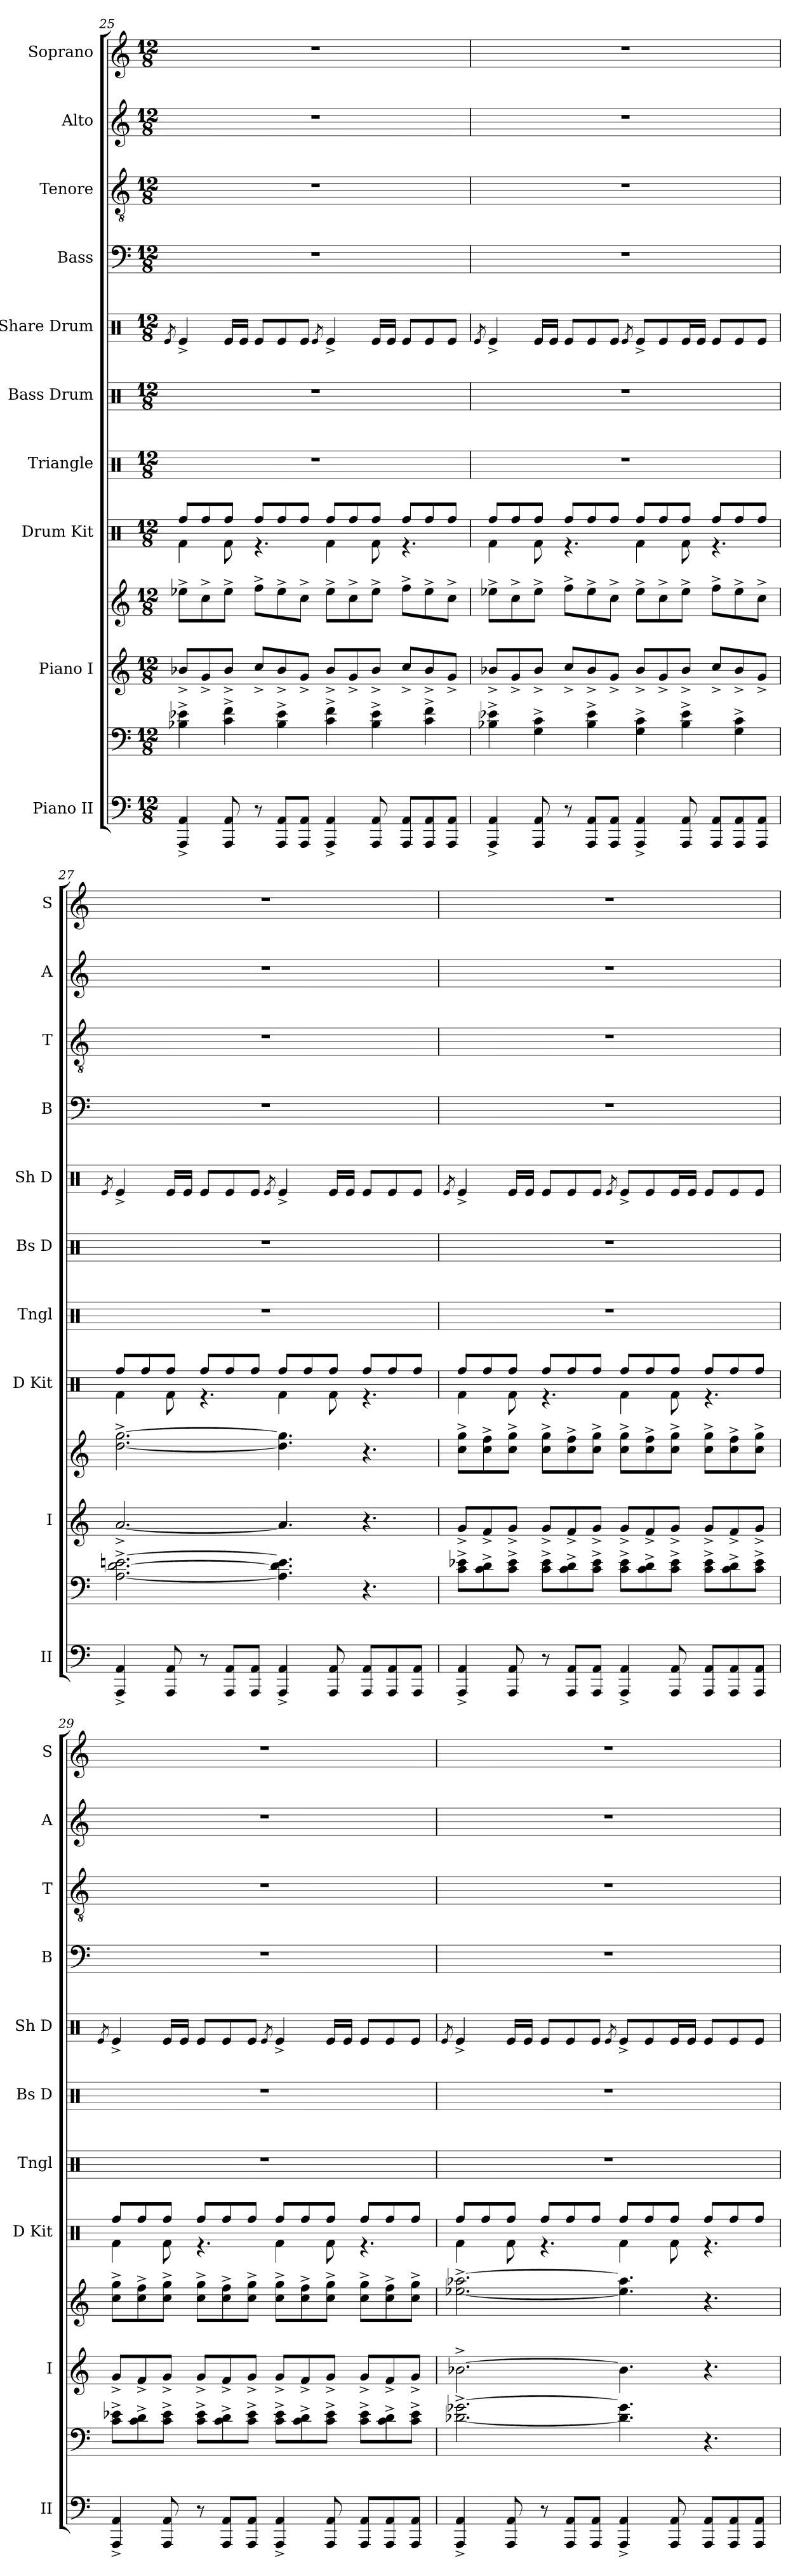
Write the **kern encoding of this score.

**kern	**kern	**kern	**kern	**kern	**kern	**kern	**kern	**kern	**kern	**kern	**kern
*part10	*part10	*part9	*part9	*part8	*part7	*part6	*part5	*part4	*part3	*part2	*part1
*staff12	*staff11	*staff10	*staff9	*staff8	*staff7	*staff6	*staff5	*staff4	*staff3	*staff2	*staff1
*I"Piano II	*	*I"Piano I	*	*I"Drum Kit	*I"Triangle	*I"Bass Drum	*I"Share Drum	*I"Bass	*I"Tenore	*I"Alto	*I"Soprano
*I'II	*	*I'I	*	*I'D Kit	*I'Tngl	*I'Bs D	*I'Sh D	*I'B	*I'T	*I'A	*I'S
!!LO:LB:g=z
*clefF4	*clefF4	*clefG2	*clefG2	*clefX	*clefX	*clefX	*clefX	*clefF4	*clefGv2	*clefG2	*clefG2
*k[]	*k[]	*k[]	*k[]	*k[]	*k[]	*k[]	*k[]	*k[]	*k[]	*k[]	*k[]
*M12/8	*M12/8	*M12/8	*M12/8	*M12/8	*M12/8	*M12/8	*M12/8	*M12/8	*M12/8	*M12/8	*M12/8
=25	=25	=25	=25	=25	=25	=25	=25	=25	=25	=25	=25
.	.	.	.	.	.	.	8qRe/	.	.	.	.
*	*	*	*	*^	*	*	*	*	*	*	*
4AAA/^ 4AA/^	4B-X\^ 4e-X\^	8b-X^/L	8ee-X^\L	8Rff/L	4Rf\	1.r	1.r	4Re^/	1.r	1.r	1.r	1.r
.	.	8g^/	8cc^\	8Rff/	.	.	.	.	.	.	.	.
8AAA/ 8AA/	4c\^ 4f\^	8b-^/J	8ee-^\J	8Rff/J	8Rf\	.	.	16Re/LL	.	.	.	.
.	.	.	.	.	.	.	.	16Re/JJ	.	.	.	.
8r	.	8cc^/L	8ff^\L	8Rff/L	4.r	.	.	8Re/L	.	.	.	.
8AAA/ 8AA/L	4B-\^ 4e-\^	8b-^/	8ee-^\	8Rff/	.	.	.	8Re/	.	.	.	.
8AAA/ 8AA/J	.	8g^/J	8cc^\J	8Rff/J	.	.	.	8Re/J	.	.	.	.
.	.	.	.	.	.	.	.	8qRe/	.	.	.	.
4AAA/^ 4AA/^	4c\^ 4f\^	8b-^/L	8ee-^\L	8Rff/L	4Rf\	.	.	4Re^/	.	.	.	.
.	.	8g^/	8cc^\	8Rff/	.	.	.	.	.	.	.	.
8AAA/ 8AA/	4B-\^ 4e-\^	8b-^/J	8ee-^\J	8Rff/J	8Rf\	.	.	16Re/LL	.	.	.	.
.	.	.	.	.	.	.	.	16Re/JJ	.	.	.	.
8AAA/ 8AA/L	.	8cc^/L	8ff^\L	8Rff/L	4.r	.	.	8Re/L	.	.	.	.
8AAA/ 8AA/	4c\^ 4f\^	8b-^/	8ee-^\	8Rff/	.	.	.	8Re/	.	.	.	.
8AAA/ 8AA/J	.	8g^/J	8cc^\J	8Rff/J	.	.	.	8Re/J	.	.	.	.
=26	=26	=26	=26	=26	=26	=26	=26	=26	=26	=26	=26	=26
.	.	.	.	.	.	.	.	8qRe/	.	.	.	.
4AAA/^ 4AA/^	4B-X\^ 4e-X\^	8b-X^/L	8ee-X^\L	8Rff/L	4Rf\	1.r	1.r	4Re^/	1.r	1.r	1.r	1.r
.	.	8g^/	8cc^\	8Rff/	.	.	.	.	.	.	.	.
8AAA/ 8AA/	4G\^ 4c\^	8b-^/J	8ee-^\J	8Rff/J	8Rf\	.	.	16Re/LL	.	.	.	.
.	.	.	.	.	.	.	.	16Re/JJ	.	.	.	.
8r	.	8cc^/L	8ff^\L	8Rff/L	4.r	.	.	8Re/L	.	.	.	.
8AAA/ 8AA/L	4B-\^ 4e-\^	8b-^/	8ee-^\	8Rff/	.	.	.	8Re/	.	.	.	.
8AAA/ 8AA/J	.	8g^/J	8cc^\J	8Rff/J	.	.	.	8Re/J	.	.	.	.
.	.	.	.	.	.	.	.	8qRe/	.	.	.	.
4AAA/^ 4AA/^	4G\^ 4c\^	8b-^/L	8ee-^\L	8Rff/L	4Rf\	.	.	8Re^/L	.	.	.	.
.	.	8g^/	8cc^\	8Rff/	.	.	.	8Re/	.	.	.	.
8AAA/ 8AA/	4B-\^ 4e-\^	8b-^/J	8ee-^\J	8Rff/J	8Rf\	.	.	16Re/L	.	.	.	.
.	.	.	.	.	.	.	.	16Re/JJ	.	.	.	.
8AAA/ 8AA/L	.	8cc^/L	8ff^\L	8Rff/L	4.r	.	.	8Re/L	.	.	.	.
8AAA/ 8AA/	4G\^ 4c\^	8b-^/	8ee-^\	8Rff/	.	.	.	8Re/	.	.	.	.
8AAA/ 8AA/J	.	8g^/J	8cc^\J	8Rff/J	.	.	.	8Re/J	.	.	.	.
=27	=27	=27	=27	=27	=27	=27	=27	=27	=27	=27	=27	=27
.	.	.	.	.	.	.	.	8qRe/	.	.	.	.
4AAA/^ 4AA/^	[2.A\^ [2.d\^ [2.en\^	[2.a^/	[2.dd\^ [2.gg\^	8Rff/L	4Rf\	1.r	1.r	4Re^/	1.r	1.r	1.r	1.r
.	.	.	.	8Rff/	.	.	.	.	.	.	.	.
8AAA/ 8AA/	.	.	.	8Rff/J	8Rf\	.	.	16Re/LL	.	.	.	.
.	.	.	.	.	.	.	.	16Re/JJ	.	.	.	.
8r	.	.	.	8Rff/L	4.r	.	.	8Re/L	.	.	.	.
8AAA/ 8AA/L	.	.	.	8Rff/	.	.	.	8Re/	.	.	.	.
8AAA/ 8AA/J	.	.	.	8Rff/J	.	.	.	8Re/J	.	.	.	.
.	.	.	.	.	.	.	.	8qRe/	.	.	.	.
4AAA/^ 4AA/^	4.A\] 4.d\] 4.e\]	4.a/]	4.dd\] 4.gg\]	8Rff/L	4Rf\	.	.	4Re^/	.	.	.	.
.	.	.	.	8Rff/	.	.	.	.	.	.	.	.
8AAA/ 8AA/	.	.	.	8Rff/J	8Rf\	.	.	16Re/LL	.	.	.	.
.	.	.	.	.	.	.	.	16Re/JJ	.	.	.	.
8AAA/ 8AA/L	4.r	4.r	4.r	8Rff/L	4.r	.	.	8Re/L	.	.	.	.
8AAA/ 8AA/	.	.	.	8Rff/	.	.	.	8Re/	.	.	.	.
8AAA/ 8AA/J	.	.	.	8Rff/J	.	.	.	8Re/J	.	.	.	.
!!LO:LB:g=z
=28	=28	=28	=28	=28	=28	=28	=28	=28	=28	=28	=28	=28
.	.	.	.	.	.	.	.	8qRe/	.	.	.	.
4AAA/^ 4AA/^	8c\^ 8e-X\^L	8g^/L	8cc\^ 8gg\^L	8Rff/L	4Rf\	1.r	1.r	4Re^/	1.r	1.r	1.r	1.r
.	8c\^ 8d\^	8f^/	8cc\^ 8ff\^	8Rff/	.	.	.	.	.	.	.	.
8AAA/ 8AA/	8c\^ 8e-\^J	8g^/J	8cc\^ 8gg\^J	8Rff/J	8Rf\	.	.	16Re/LL	.	.	.	.
.	.	.	.	.	.	.	.	16Re/JJ	.	.	.	.
8r	8c\^ 8e-\^L	8g^/L	8cc\^ 8gg\^L	8Rff/L	4.r	.	.	8Re/L	.	.	.	.
8AAA/ 8AA/L	8c\^ 8d\^	8f^/	8cc\^ 8ff\^	8Rff/	.	.	.	8Re/	.	.	.	.
8AAA/ 8AA/J	8c\^ 8e-\^J	8g^/J	8cc\^ 8gg\^J	8Rff/J	.	.	.	8Re/J	.	.	.	.
.	.	.	.	.	.	.	.	8qRe/	.	.	.	.
4AAA/^ 4AA/^	8c\^ 8e-\^L	8g^/L	8cc\^ 8gg\^L	8Rff/L	4Rf\	.	.	8Re^/L	.	.	.	.
.	8c\^ 8d\^	8f^/	8cc\^ 8ff\^	8Rff/	.	.	.	8Re/	.	.	.	.
8AAA/ 8AA/	8c\^ 8e-\^J	8g^/J	8cc\^ 8gg\^J	8Rff/J	8Rf\	.	.	16Re/L	.	.	.	.
.	.	.	.	.	.	.	.	16Re/JJ	.	.	.	.
8AAA/ 8AA/L	8c\^ 8e-\^L	8g^/L	8cc\^ 8gg\^L	8Rff/L	4.r	.	.	8Re/L	.	.	.	.
8AAA/ 8AA/	8c\^ 8d\^	8f^/	8cc\^ 8ff\^	8Rff/	.	.	.	8Re/	.	.	.	.
8AAA/ 8AA/J	8c\^ 8e-\^J	8g^/J	8cc\^ 8gg\^J	8Rff/J	.	.	.	8Re/J	.	.	.	.
=29	=29	=29	=29	=29	=29	=29	=29	=29	=29	=29	=29	=29
.	.	.	.	.	.	.	.	8qRe/	.	.	.	.
4AAA/^ 4AA/^	8c\^ 8e-X\^L	8g^/L	8cc\^ 8gg\^L	8Rff/L	4Rf\	1.r	1.r	4Re^/	1.r	1.r	1.r	1.r
.	8c\^ 8d\^	8f^/	8cc\^ 8ff\^	8Rff/	.	.	.	.	.	.	.	.
8AAA/ 8AA/	8c\^ 8e-\^J	8g^/J	8cc\^ 8gg\^J	8Rff/J	8Rf\	.	.	16Re/LL	.	.	.	.
.	.	.	.	.	.	.	.	16Re/JJ	.	.	.	.
8r	8c\^ 8e-\^L	8g^/L	8cc\^ 8gg\^L	8Rff/L	4.r	.	.	8Re/L	.	.	.	.
8AAA/ 8AA/L	8c\^ 8d\^	8f^/	8cc\^ 8ff\^	8Rff/	.	.	.	8Re/	.	.	.	.
8AAA/ 8AA/J	8c\^ 8e-\^J	8g^/J	8cc\^ 8gg\^J	8Rff/J	.	.	.	8Re/J	.	.	.	.
.	.	.	.	.	.	.	.	8qRe/	.	.	.	.
4AAA/^ 4AA/^	8c\^ 8e-\^L	8g^/L	8cc\^ 8gg\^L	8Rff/L	4Rf\	.	.	4Re^/	.	.	.	.
.	8c\^ 8d\^	8f^/	8cc\^ 8ff\^	8Rff/	.	.	.	.	.	.	.	.
8AAA/ 8AA/	8c\^ 8e-\^J	8g^/J	8cc\^ 8gg\^J	8Rff/J	8Rf\	.	.	16Re/LL	.	.	.	.
.	.	.	.	.	.	.	.	16Re/JJ	.	.	.	.
8AAA/ 8AA/L	8c\^ 8e-\^L	8g^/L	8cc\^ 8gg\^L	8Rff/L	4.r	.	.	8Re/L	.	.	.	.
8AAA/ 8AA/	8c\^ 8d\^	8f^/	8cc\^ 8ff\^	8Rff/	.	.	.	8Re/	.	.	.	.
8AAA/ 8AA/J	8c\^ 8e-\^J	8g^/J	8cc\^ 8gg\^J	8Rff/J	.	.	.	8Re/J	.	.	.	.
=30	=30	=30	=30	=30	=30	=30	=30	=30	=30	=30	=30	=30
.	.	.	.	.	.	.	.	8qRe/	.	.	.	.
4AAA/^ 4AA/^	[2.d-X\^ [2.g-X\^	[2.b-X^\	[2.ee-X\^ [2.aa-X\^	8Rff/L	4Rf\	1.r	1.r	4Re^/	1.r	1.r	1.r	1.r
.	.	.	.	8Rff/	.	.	.	.	.	.	.	.
8AAA/ 8AA/	.	.	.	8Rff/J	8Rf\	.	.	16Re/LL	.	.	.	.
.	.	.	.	.	.	.	.	16Re/JJ	.	.	.	.
8r	.	.	.	8Rff/L	4.r	.	.	8Re/L	.	.	.	.
8AAA/ 8AA/L	.	.	.	8Rff/	.	.	.	8Re/	.	.	.	.
8AAA/ 8AA/J	.	.	.	8Rff/J	.	.	.	8Re/J	.	.	.	.
.	.	.	.	.	.	.	.	8qRe/	.	.	.	.
4AAA/^ 4AA/^	4.d-\] 4.g-\]	4.b-\]	4.ee-\] 4.aa-\]	8Rff/L	4Rf\	.	.	8Re^/L	.	.	.	.
.	.	.	.	8Rff/	.	.	.	8Re/	.	.	.	.
8AAA/ 8AA/	.	.	.	8Rff/J	8Rf\	.	.	16Re/L	.	.	.	.
.	.	.	.	.	.	.	.	16Re/JJ	.	.	.	.
8AAA/ 8AA/L	4.r	4.r	4.r	8Rff/L	4.r	.	.	8Re/L	.	.	.	.
8AAA/ 8AA/	.	.	.	8Rff/	.	.	.	8Re/	.	.	.	.
8AAA/ 8AA/J	.	.	.	8Rff/J	.	.	.	8Re/J	.	.	.	.
*	*	*	*	*v	*v	*	*	*	*	*	*	*
=	=	=	=	=	=	=	=	=	=	=	=
*-	*-	*-	*-	*-	*-	*-	*-	*-	*-	*-	*-
